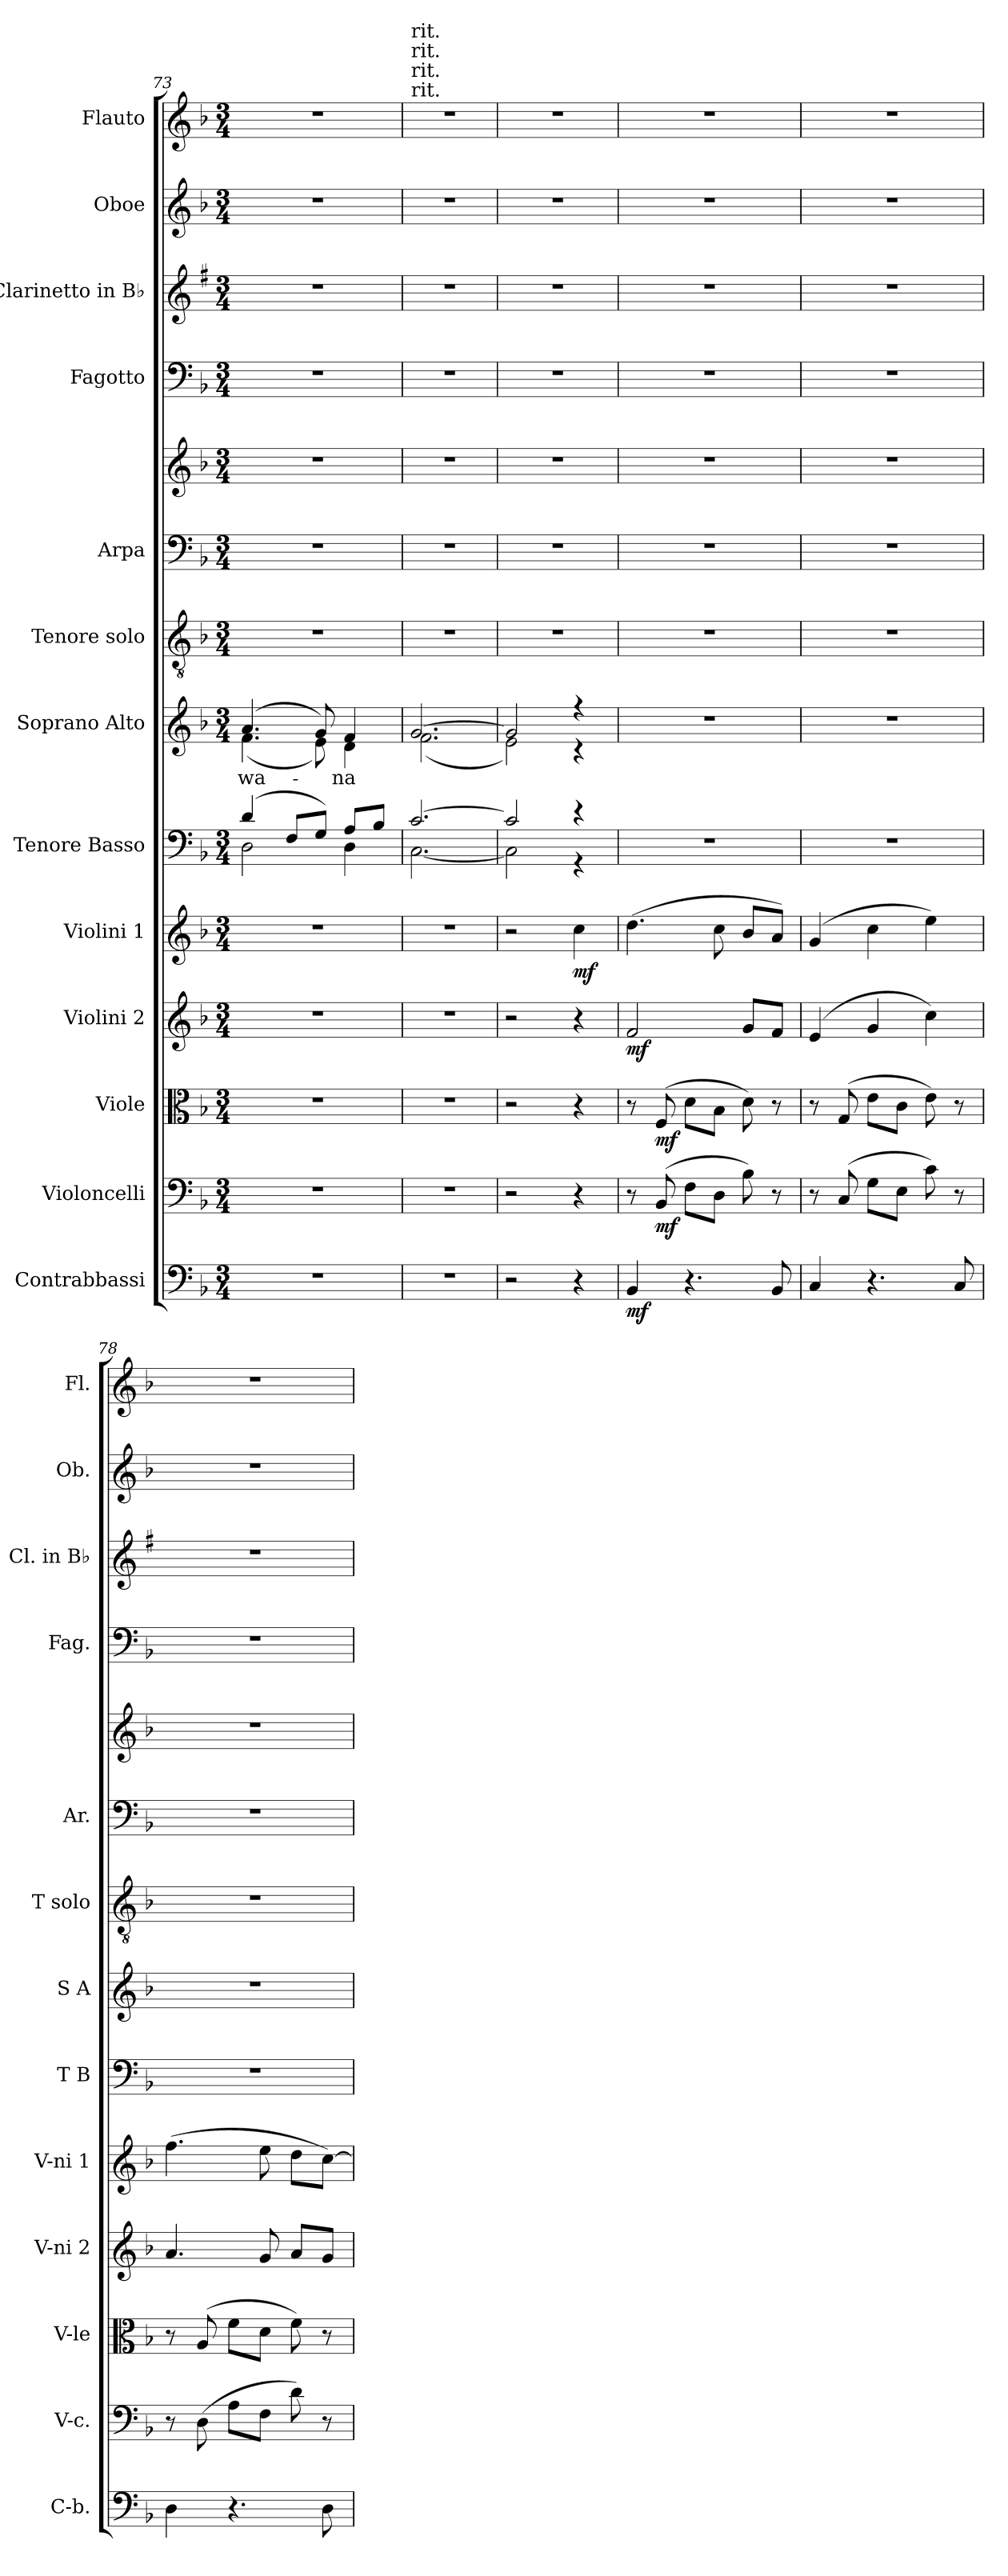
**kern	**dynam	**kern	**dynam	**kern	**dynam	**kern	**dynam	**kern	**dynam	**kern	**kern	**text	**kern	**kern	**kern	**kern	**kern	**kern	**kern
*part13	*part13	*part12	*part12	*part11	*part11	*part10	*part10	*part9	*part9	*part8	*part7	*part7	*part6	*part5	*part5	*part4	*part3	*part2	*part1
*staff14	*staff14	*staff13	*staff13	*staff12	*staff12	*staff11	*staff11	*staff10	*staff10	*staff9	*staff8	*staff8	*staff7	*staff6	*staff5	*staff4	*staff3	*staff2	*staff1
*I"Contrabbassi	*	*I"Violoncelli	*	*I"Viole	*	*I"Violini 2	*	*I"Violini 1	*	*I"Tenore Basso	*I"Soprano Alto	*	*I"Tenore solo	*I"Arpa	*	*I"Fagotto	*I"Clarinetto in B♭	*I"Oboe	*I"Flauto
*I'C-b.	*	*I'V-c.	*	*I'V-le	*	*I'V-ni 2	*	*I'V-ni 1	*	*I'T B	*I'S A	*	*I'T solo	*I'Ar.	*	*I'Fag.	*I'Cl. in B♭	*I'Ob.	*I'Fl.
*clefF4	*	*clefF4	*	*clefC3	*	*clefG2	*	*clefG2	*	*clefF4	*clefG2	*	*clefGv2	*clefF4	*clefG2	*clefF4	*clefG2	*clefG2	*clefG2
*	*	*	*	*	*	*	*	*	*	*	*	*	*	*	*	*	*ITrd1c2	*	*
*k[b-]	*	*k[b-]	*	*k[b-]	*	*k[b-]	*	*k[b-]	*	*k[b-]	*k[b-]	*	*k[b-]	*k[b-]	*k[b-]	*k[b-]	*k[b-]	*k[b-]	*k[b-]
*M3/4	*	*M3/4	*	*M3/4	*	*M3/4	*	*M3/4	*	*M3/4	*M3/4	*	*M3/4	*M3/4	*M3/4	*M3/4	*M3/4	*M3/4	*M3/4
=73	=73	=73	=73	=73	=73	=73	=73	=73	=73	=73	=73	=73	=73	=73	=73	=73	=73	=73	=73
*	*	*	*	*	*	*	*	*	*	*^	*^	*	*	*	*	*	*	*	*
2.r	.	2.r	.	2.r	.	2.r	.	2.r	.	(4d	2D	(4.a	(4.f	-wa-	2.r	2.r	2.r	2.r	2.r	2.r	2.r
.	.	.	.	.	.	.	.	.	.	8FL	.	.	.	.	.	.	.	.	.	.	.
.	.	.	.	.	.	.	.	.	.	8GJ)	.	8g)	8e)	.	.	.	.	.	.	.	.
.	.	.	.	.	.	.	.	.	.	8AL	4D	4f	4d	-na	.	.	.	.	.	.	.
.	.	.	.	.	.	.	.	.	.	8B-J	.	.	.	.	.	.	.	.	.	.	.
=74	=74	=74	=74	=74	=74	=74	=74	=74	=74	=74	=74	=74	=74	=74	=74	=74	=74	=74	=74	=74	=74
!	!	!	!	!	!	!	!	!	!	!	!	!	!	!	!	!	!	!	!	!	!LO:TX:a:t=rit.
!	!	!	!	!	!	!	!	!	!	!	!	!	!	!	!	!	!	!	!	!	!LO:TX:a:t=rit.
!	!	!	!	!	!	!	!	!	!	!	!	!	!	!	!	!	!	!	!	!	!LO:TX:a:t=rit.
!	!	!	!	!	!	!	!	!	!	!	!	!	!	!	!	!	!	!	!	!	!LO:TX:a:t=rit.
2.r	.	2.r	.	2.r	.	2.r	.	2.r	.	[2.c	[2.C	[2.g	(2.f	.	2.r	2.r	2.r	2.r	2.r	2.r	2.r
=75	=75	=75	=75	=75	=75	=75	=75	=75	=75	=75	=75	=75	=75	=75	=75	=75	=75	=75	=75	=75	=75
2r	.	2r	.	2r	.	2r	.	2r	.	2c]	2C]	2g]	2e)	.	2.r	2.r	2.r	2.r	2.r	2.r	2.r
4r	.	4r	.	4r	.	4r	.	4cc	mf	4r	4r	4r	4r	.	.	.	.	.	.	.	.
*	*	*	*	*	*	*	*	*	*	*v	*v	*	*	*	*	*	*	*	*	*	*
*	*	*	*	*	*	*	*	*	*	*	*v	*v	*	*	*	*	*	*	*	*
=76	=76	=76	=76	=76	=76	=76	=76	=76	=76	=76	=76	=76	=76	=76	=76	=76	=76	=76	=76
4BB-	mf	8r	.	8r	.	2f	mf	(4.dd	.	2.r	2.r	.	2.r	2.r	2.r	2.r	2.r	2.r	2.r
.	.	(8BB-	mf	(8F	mf	.	.	.	.	.	.	.	.	.	.	.	.	.	.
4.r	.	8FL	.	8dL	.	.	.	.	.	.	.	.	.	.	.	.	.	.	.
.	.	8DJ	.	8B-J	.	.	.	8cc	.	.	.	.	.	.	.	.	.	.	.
.	.	8B-)	.	8d)	.	8gL	.	8b-L	.	.	.	.	.	.	.	.	.	.	.
8BB-	.	8r	.	8r	.	8fJ	.	8aJ)	.	.	.	.	.	.	.	.	.	.	.
=77	=77	=77	=77	=77	=77	=77	=77	=77	=77	=77	=77	=77	=77	=77	=77	=77	=77	=77	=77
4C	.	8r	.	8r	.	(4e	.	(4g	.	2.r	2.r	.	2.r	2.r	2.r	2.r	2.r	2.r	2.r
.	.	(8C	.	(8G	.	.	.	.	.	.	.	.	.	.	.	.	.	.	.
4.r	.	8GL	.	8eL	.	4g	.	4cc	.	.	.	.	.	.	.	.	.	.	.
.	.	8EJ	.	8cJ	.	.	.	.	.	.	.	.	.	.	.	.	.	.	.
.	.	8c)	.	8e)	.	4cc)	.	4ee)	.	.	.	.	.	.	.	.	.	.	.
8C	.	8r	.	8r	.	.	.	.	.	.	.	.	.	.	.	.	.	.	.
=78	=78	=78	=78	=78	=78	=78	=78	=78	=78	=78	=78	=78	=78	=78	=78	=78	=78	=78	=78
4D	.	8r	.	8r	.	4.a	.	(4.ff	.	2.r	2.r	.	2.r	2.r	2.r	2.r	2.r	2.r	2.r
.	.	(8D	.	(8A	.	.	.	.	.	.	.	.	.	.	.	.	.	.	.
4.r	.	8AL	.	8fL	.	.	.	.	.	.	.	.	.	.	.	.	.	.	.
.	.	8FJ	.	8dJ	.	8g	.	8ee	.	.	.	.	.	.	.	.	.	.	.
.	.	8d)	.	8f)	.	8aL	.	8ddL	.	.	.	.	.	.	.	.	.	.	.
8D	.	8r	.	8r	.	8gJ	.	[8ccJ)	.	.	.	.	.	.	.	.	.	.	.
=	=	=	=	=	=	=	=	=	=	=	=	=	=	=	=	=	=	=	=
*-	*-	*-	*-	*-	*-	*-	*-	*-	*-	*-	*-	*-	*-	*-	*-	*-	*-	*-	*-
